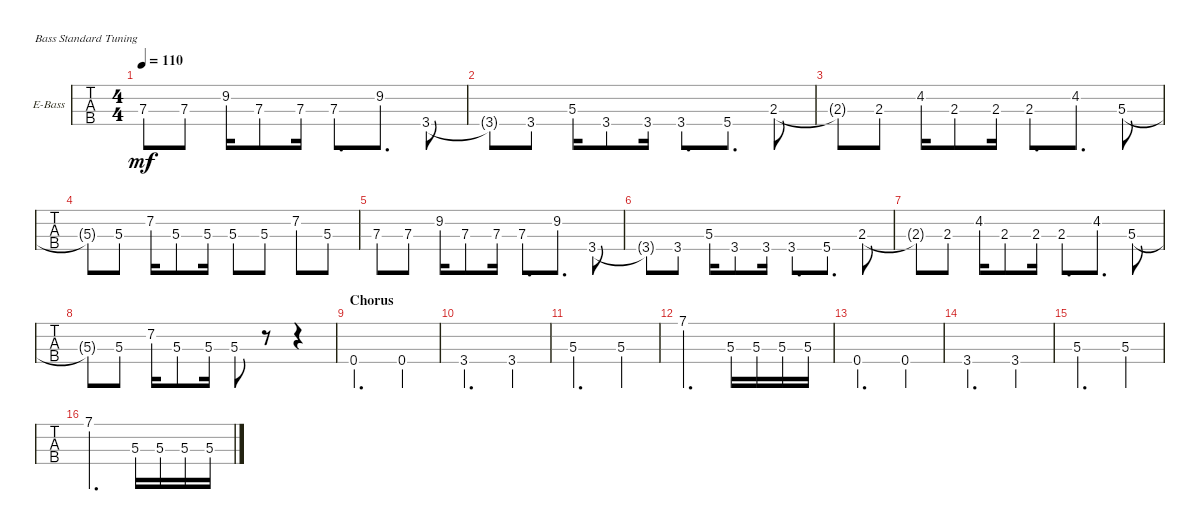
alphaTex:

\defaultSystemsLayout 4
\bracketExtendMode groupsimilarinstruments
\firstSystemTrackNameOrientation horizontal
\otherSystemsTrackNameOrientation horizontal
\track ("Akshay" "E-Bass") {instrument electricbassfinger}
\staff {tabs}
\tuning (G2 D2 A1 E1)
\ts (4 4)
\tempo 110
\clef f4
\ks c
7.3.8{dy mf} 7.3.8 9.2.16 7.3.8 7.3.16 7.3.8{d} 9.2.8{d} 3.4.8 |
3.4{t}.8 3.4.8 5.3.16 3.4.8 3.4.16 3.4.8{d} 5.4.8{d} 2.3.8 |
2.3{t}.8 2.3.8 4.2.16 2.3.8 2.3.16 2.3.8{d} 4.2.8{d} 5.3.8 |
5.3{t}.8 5.3.8 7.2.16 5.3.8 5.3.16 5.3.8 5.3.8 7.2.8 5.3.8 |
7.3.8 7.3.8 9.2.16 7.3.8 7.3.16 7.3.8{d} 9.2.8{d} 3.4.8 |
3.4{t}.8 3.4.8 5.3.16 3.4.8 3.4.16 3.4.8{d} 5.4.8{d} 2.3.8 |
2.3{t}.8 2.3.8 4.2.16 2.3.8 2.3.16 2.3.8{d} 4.2.8{d} 5.3.8 |
5.3{t}.8 5.3.8 7.2.16 5.3.8 5.3.16 5.3.8 r.8 r.4 |
\section ("" "Chorus")
0.4.2{d} 0.4.4 |
3.4.2{d} 3.4.4 |
5.3.2{d} 5.3.4 |
7.1.2{d} 5.3.16 5.3.16 5.3.16 5.3.16 |
0.4.2{d} 0.4.4 |
3.4.2{d} 3.4.4 |
5.3.2{d} 5.3.4 |
7.1.2{d} 5.3.16 5.3.16 5.3.16 5.3.16
